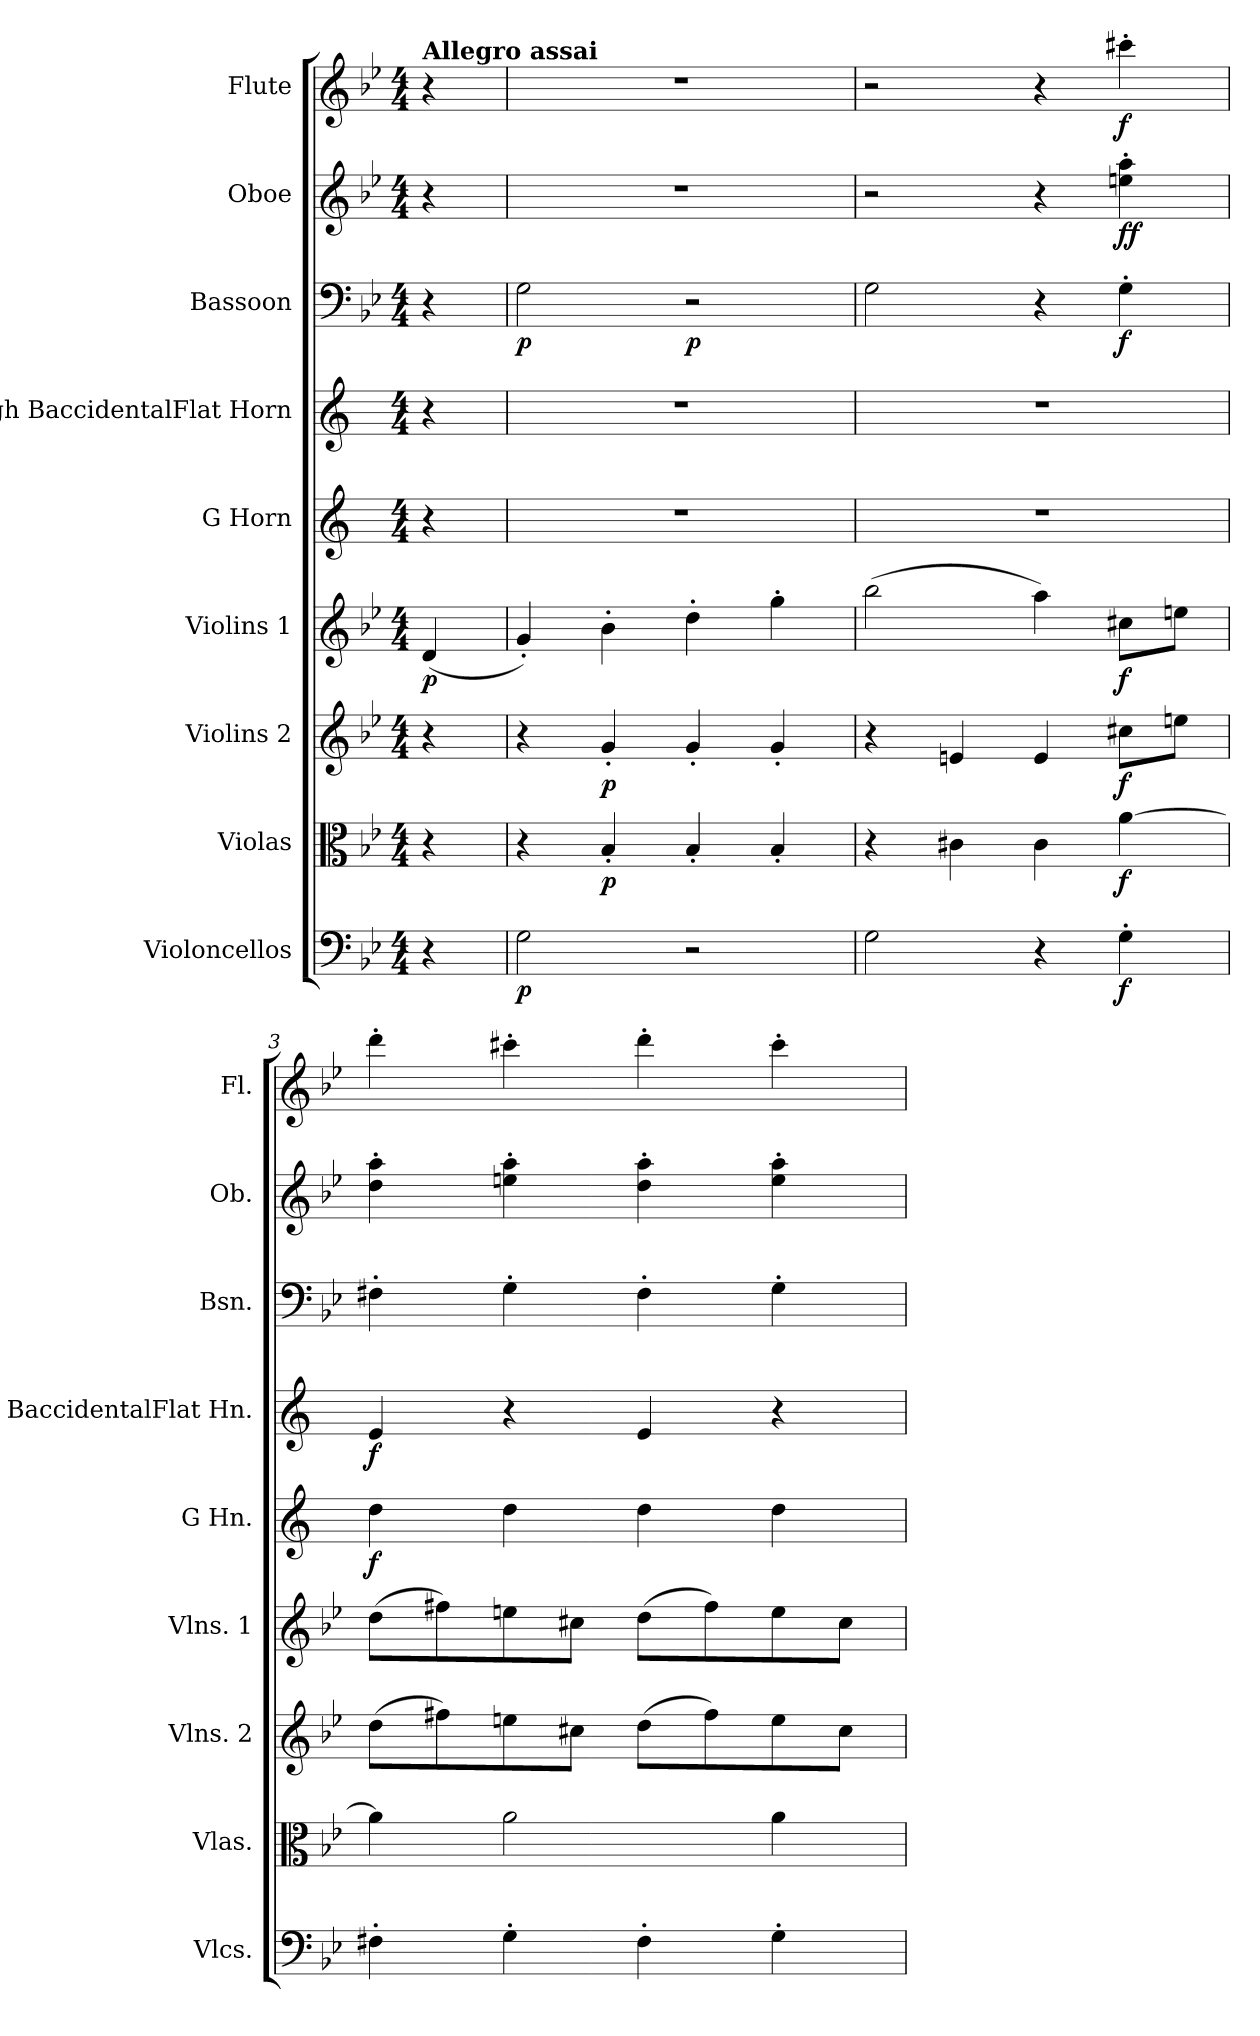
**kern	**dynam	**kern	**dynam	**kern	**dynam	**kern	**dynam	**kern	**dynam	**kern	**dynam	**kern	**dynam	**kern	**dynam	**kern	**dynam
*part9	*part9	*part8	*part8	*part7	*part7	*part6	*part6	*part5	*part5	*part4	*part4	*part3	*part3	*part2	*part2	*part1	*part1
*staff9	*staff9	*staff8	*staff8	*staff7	*staff7	*staff6	*staff6	*staff5	*staff5	*staff4	*staff4	*staff3	*staff3	*staff2	*staff2	*staff1	*staff1
*I"Violoncellos	*	*I"Violas	*	*I"Violins 2	*	*I"Violins 1	*	*I"G Horn	*	*I"High BaccidentalFlat Horn	*	*I"Bassoon	*	*I"Oboe	*	*I"Flute	*
*I'Vlcs.	*	*I'Vlas.	*	*I'Vlns. 2	*	*I'Vlns. 1	*	*I'G Hn.	*	*I'H. BaccidentalFlat Hn.	*	*I'Bsn.	*	*I'Ob.	*	*I'Fl.	*
*clefF4	*	*clefC3	*	*clefG2	*	*clefG2	*	*clefG2	*	*clefG2	*	*clefF4	*	*clefG2	*	*clefG2	*
*	*	*	*	*	*	*	*	*ITrd3c5	*	*ITrd1c2	*	*	*	*	*	*	*
*k[b-e-]	*	*k[b-e-]	*	*k[b-e-]	*	*k[b-e-]	*	*k[f#]	*	*k[b-e-]	*	*k[b-e-]	*	*k[b-e-]	*	*k[b-e-]	*
*M4/4	*	*M4/4	*	*M4/4	*	*M4/4	*	*M4/4	*	*M4/4	*	*M4/4	*	*M4/4	*	*M4/4	*
=	=	=	=	=	=	=	=	=	=	=	=	=	=	=	=	=	=
!	!	!	!	!	!	!	!	!	!	!	!	!	!	!	!	!LO:TX:a:B:t=Allegro assai	!
!	!	!	!	!	!	!	!LO:DY:b	!	!	!	!	!	!	!	!	!	!
4r	.	4r	.	4r	.	(4d/	p	4r	.	4r	.	4r	.	4r	.	4r	.
=1	=1	=1	=1	=1	=1	=1	=1	=1	=1	=1	=1	=1	=1	=1	=1	=1	=1
!	!LO:DY:b	!	!	!	!	!	!	!	!	!	!	!	!LO:DY:b	!	!	!	!
2G\	p	4r	.	4r	.	4g'/)	.	1r	.	1r	.	2G\	p	1r	.	1r	.
!	!	!	!LO:DY:b	!	!LO:DY:b	!	!	!	!	!	!	!	!	!	!	!	!
.	.	4B-'/	p	4g'/	p	4b-'\	.	.	.	.	.	.	.	.	.	.	.
!	!	!	!	!	!	!	!	!	!	!	!	!	!LO:DY:b	!	!	!	!
2r	.	4B-'/	.	4g'/	.	4dd'\	.	.	.	.	.	2r	p	.	.	.	.
.	.	4B-'/	.	4g'/	.	4gg'\	.	.	.	.	.	.	.	.	.	.	.
=2	=2	=2	=2	=2	=2	=2	=2	=2	=2	=2	=2	=2	=2	=2	=2	=2	=2
2G\	.	4r	.	4r	.	(2bb-\	.	1r	.	1r	.	2G\	.	2r	.	2r	.
.	.	4c#X\	.	4en/	.	.	.	.	.	.	.	.	.	.	.	.	.
4r	.	4c#\	.	4e/	.	4aa\)	.	.	.	.	.	4r	.	4r	.	4r	.
!	!LO:DY:b	!	!LO:DY:b	!	!LO:DY:b	!	!LO:DY:b	!	!	!	!	!	!LO:DY:b	!	!LO:DY:b	!	!
!	!	!	!	!	!	!	!	!	!	!	!	!	!	!	!LO:DY:n=1:b	!	!LO:DY:b
4G'\	f	[4a\	f	8cc#X\L	f	8cc#X\L	f	.	.	.	.	4G'\	f	4een\' 4aa\'	f f	4ccc#X'\	f
.	.	.	.	8een\J	.	8een\J	.	.	.	.	.	.	.	.	.	.	.
=3	=3	=3	=3	=3	=3	=3	=3	=3	=3	=3	=3	=3	=3	=3	=3	=3	=3
!	!	!	!	!	!	!	!	!	!LO:DY:b	!	!LO:DY:b	!	!	!	!	!	!
4F#X'\	.	4a\]	.	(8dd\L	.	(8dd\L	.	4a\	f	4d/	f	4F#X'\	.	4dd\' 4aa\'	.	4ddd'\	.
.	.	.	.	8ff#X\)	.	8ff#X\)	.	.	.	.	.	.	.	.	.	.	.
4G'\	.	2a\	.	8een\	.	8een\	.	4a\	.	4r	.	4G'\	.	4een\' 4aa\'	.	4ccc#X'\	.
.	.	.	.	8cc#X\J	.	8cc#X\J	.	.	.	.	.	.	.	.	.	.	.
4F#'\	.	.	.	(8dd\L	.	(8dd\L	.	4a\	.	4d/	.	4F#'\	.	4dd\' 4aa\'	.	4ddd'\	.
.	.	.	.	8ff#\)	.	8ff#\)	.	.	.	.	.	.	.	.	.	.	.
4G'\	.	4a\	.	8ee\	.	8ee\	.	4a\	.	4r	.	4G'\	.	4ee\' 4aa\'	.	4ccc#'\	.
.	.	.	.	8cc#\J	.	8cc#\J	.	.	.	.	.	.	.	.	.	.	.
=	=	=	=	=	=	=	=	=	=	=	=	=	=	=	=	=	=
*-	*-	*-	*-	*-	*-	*-	*-	*-	*-	*-	*-	*-	*-	*-	*-	*-	*-
